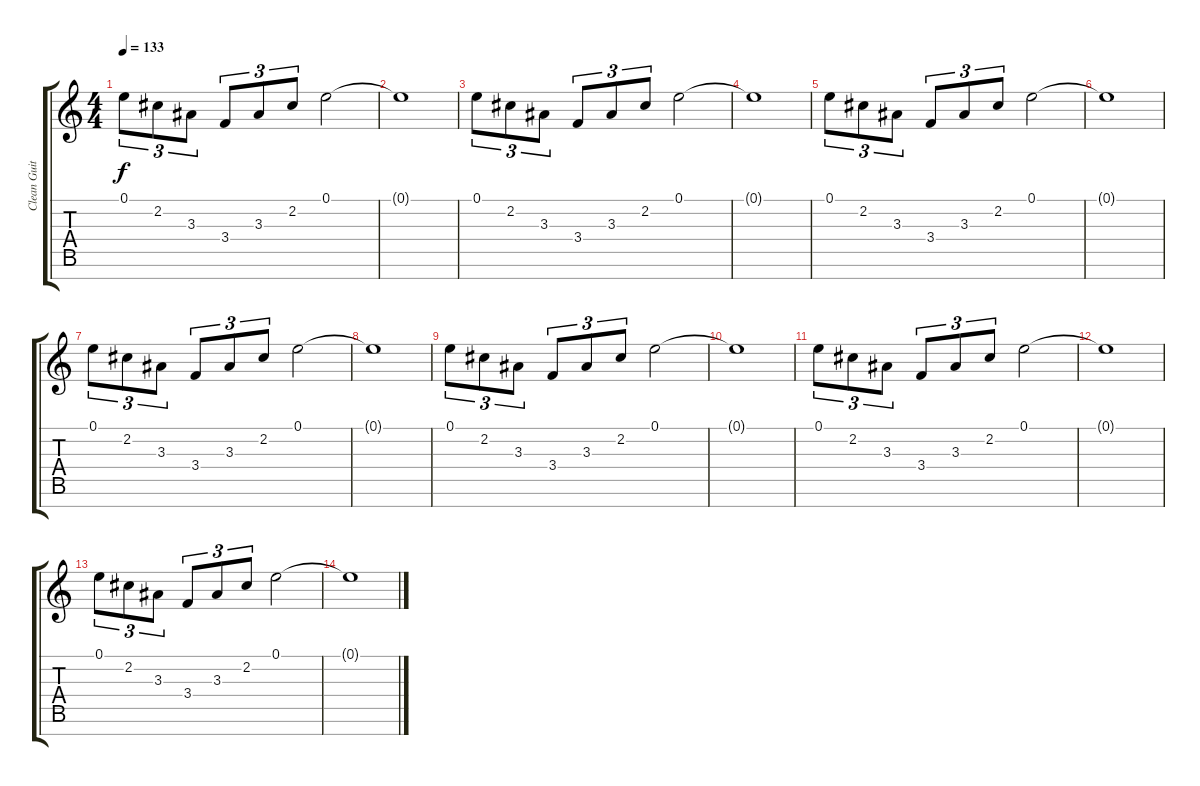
\track ("Clean Guitar" "Clean Guit") {instrument electricguitarclean}
\staff {score tabs}
\tuning (E4 B3 G3 D3 A2 E2 B1) {hide}
\ts (4 4)
\tempo 133
\clef g2
\ks c
0.1.8{tu (3 2) dy f} 2.2.8{tu (3 2)} 3.3.8{tu (3 2)} 3.4.8{tu (3 2)} 3.3.8{tu (3 2)} 2.2.8{tu (3 2)} 0.1.2 |
0.1{t}.1 |
0.1.8{tu (3 2)} 2.2.8{tu (3 2)} 3.3.8{tu (3 2)} 3.4.8{tu (3 2)} 3.3.8{tu (3 2)} 2.2.8{tu (3 2)} 0.1.2 |
0.1{t}.1 |
0.1.8{tu (3 2)} 2.2.8{tu (3 2)} 3.3.8{tu (3 2)} 3.4.8{tu (3 2)} 3.3.8{tu (3 2)} 2.2.8{tu (3 2)} 0.1.2 |
0.1{t}.1 |
0.1.8{tu (3 2)} 2.2.8{tu (3 2)} 3.3.8{tu (3 2)} 3.4.8{tu (3 2)} 3.3.8{tu (3 2)} 2.2.8{tu (3 2)} 0.1.2 |
0.1{t}.1 |
0.1.8{tu (3 2)} 2.2.8{tu (3 2)} 3.3.8{tu (3 2)} 3.4.8{tu (3 2)} 3.3.8{tu (3 2)} 2.2.8{tu (3 2)} 0.1.2 |
0.1{t}.1 |
0.1.8{tu (3 2)} 2.2.8{tu (3 2)} 3.3.8{tu (3 2)} 3.4.8{tu (3 2)} 3.3.8{tu (3 2)} 2.2.8{tu (3 2)} 0.1.2 |
0.1{t}.1 |
0.1.8{tu (3 2)} 2.2.8{tu (3 2)} 3.3.8{tu (3 2)} 3.4.8{tu (3 2)} 3.3.8{tu (3 2)} 2.2.8{tu (3 2)} 0.1.2 |
0.1{t}.1
